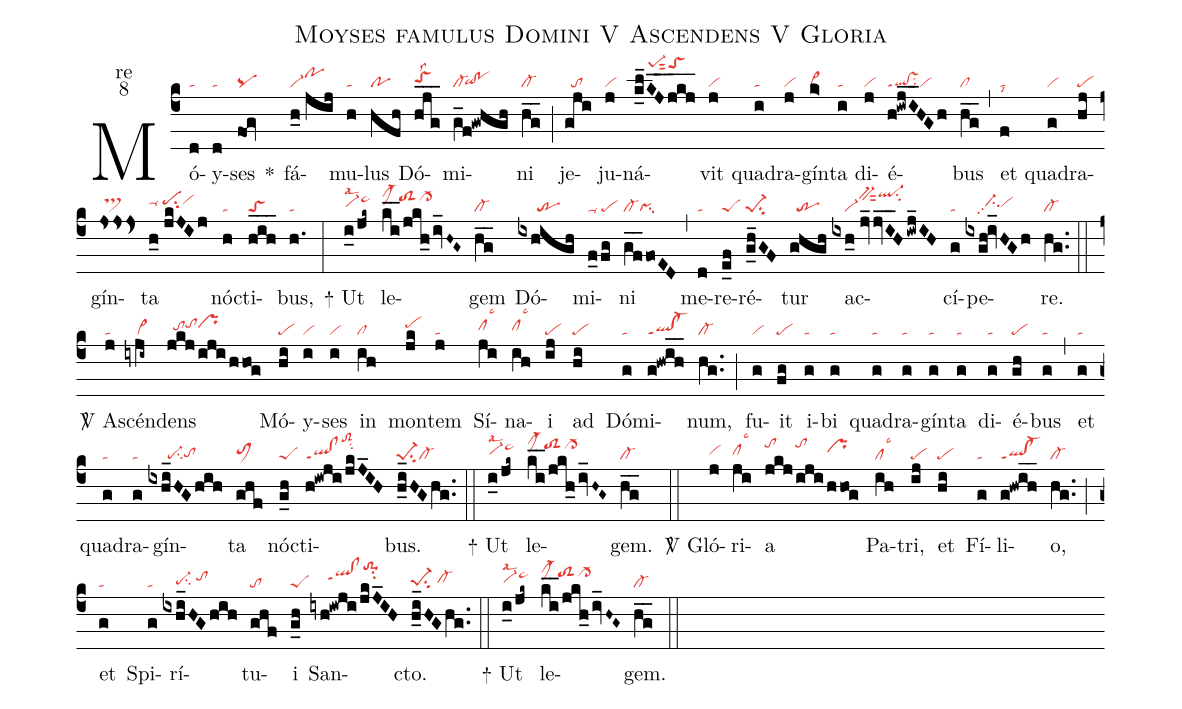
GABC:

name:Moyses famulus Domini V Ascendens V Gloria;
office-part:re;
mode:8;
nabc-lines:1;
%%
(c4) Mó(d|ta)y(d|ta)ses(fog|pq) <sp>*</sp>() fá(h_0//jij|vi-pohj)mu(h|ta)lus(hfh|po) Dó(hjg___|toShhlss2)mi(g_f!gwhgh|cl-`qihg!pohg)ni(hg__|cl-) (;) je(gji|//to)ju(j|vi)ná(k_l_2KJ__jkj___|////pe-1hnsut2toShn)vit(j|vi) qua(i|ta)dra(j|vi)gín(k>|vi>)ta(i|ta) di(j|vi)é(h!iwjI__HGh|ql!vsppt1su2vi)bus(hg__|cl) (,) et(f|talsi8) qua(g|vi)dra(hj|pe)gín(jsss>|//ts>hi)ta(h_0//jkJIj|ta-hi/pehisu2vihi) nóc(h|ta)ti(hih___|toS)bus,(h.|ta) (:)
<sp>+</sp> Ut(i_0/jk~|vi-hhlsal2ta>hj) le(ki__/jkh_/iv_H~G~|clM-hltoS2hjcl->hj)gem(hg__|cl-) Dó(ixhigh|//////tr)mi(f_0fg|ta-/pe)ni(gf__foED|cl-pisu1) (,) me(d|ta)re(e_f|peS)ré(g_h_GF|pe-1su2)tur(ghgh|//tr) ac(ixh_0//jv_jvI__H/iwj_IH|////vi-bv-hksut2ql-hlsu2)cí(g|ta)pe(ixgh!iv_HGh|//////ci-hhpp2vihh)re.(hg..|cl-) (::)

<sp>V/</sp> A(j|ta)scén(iyji~|////vi>)dens(jkj/iji/hhog|//tohhtohiprhi) Mó(hi|pe)y(i|vi)ses(i|vi) in(ih|cl) mon(jk|pehi)tem(j|ta) Sí(ji|clhhlsc3)na(ih|clhhlsc3)i(ij|pe) ad(hi|pe) Dó(g|ta)mi(g!hwih__|ql!cl-ppt1)num,(hg..|cl-) (;) fu(g|vi)it(fg|pe) i(g|ta)bi(g|ta) qua(g|ta)dra(g|ta)gín(g|ta)ta(g|ta) di(g|ta)é(gh|pe)bus(g|ta) (,) et(g|ta) qua(g|ta)dra(g|ta)gín(ixhi_HGhih|//////pe-su2tohg)ta(ghf|toM1hh) nóc(g_h|peS)ti(h!iwji/jkJ_IH|ql!clppt1toS2hmsu2)bus.(h_i_HGhg..|pe-1su2cl-) (::)

<sp>+</sp> Ut(i_0/jk~|vi-hhlsal2ta>hj) le(ki__/jkh_/iv_H~G~|clM-hltoS2hjcl->hj)gem.(hg__|cl-) (::)

<sp>V/</sp> Gló(j|vihh)ri(ji|clhhlsc3)a(jkj|tohk|iji|tohk|hhog|prhi) Pa(ih|cllsc3)tri,(ij|pe) et(hi|pe) Fí(g|ta)li(g!hwih__|ql!cl-ppt1)o,(hg..|cl-) (;) et(g|ta) Spi(g|ta)rí(ixhi_HG/hih|////pe-hgsu2/tohi)tu(ghf|to)i(g_h|peS) San(iyh!iwji/jkJ_IH|/////qlhi!clhippt1to-1hmsu2)cto.(h_i_HGhg..|pe-1hgsu2/cl-hh) (::)

<sp>+</sp> Ut(i_0/jk~|vi-hhlsal2ta>hj) le(ki__/jkh_/iv_H~G~|clM-hltoS2hjcl->hj)gem.(hg__|cl-) (::)
